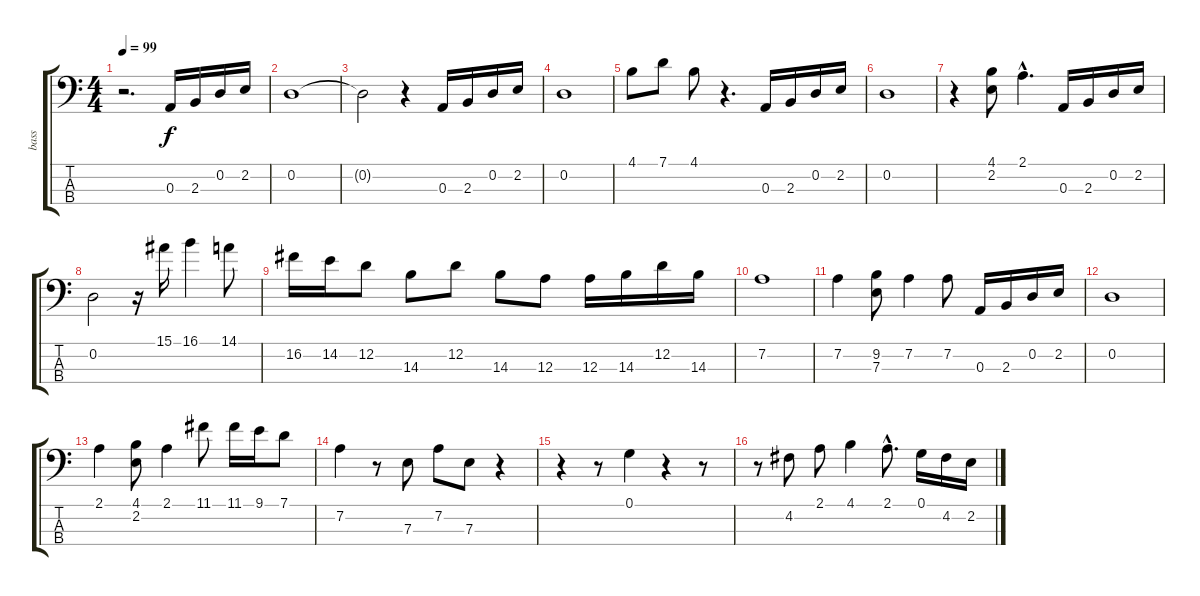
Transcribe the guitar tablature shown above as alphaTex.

\track ("bass " "bass ") {instrument electricbasspick}
\staff {score tabs}
\tuning (G2 D2 A1 E1) {hide}
\ts (4 4)
\tempo 99
\clef f4
\ks c
r.2{d dy f instrument electricbasspick} 0.3.16 2.3.16 0.2.16 2.2.16 |
0.2.1 |
0.2{t}.2 r.4 0.3.16 2.3.16 0.2.16 2.2.16 |
0.2.1 |
4.1.8 7.1.8 4.1.8 r.4{d} 0.3.16 2.3.16 0.2.16 2.2.16 |
0.2.1 |
r.4 (4.1 2.2).8 2.1{hac}.4{d} 0.3.16 2.3.16 0.2.16 2.2.16 |
0.2.2 r.16 15.1.16 16.1.4 14.1.8 |
16.2.16 14.2.16 12.2.8 14.3.8 12.2.8 14.3.8 12.3.8 12.3.16 14.3.16 12.2.16 14.3.16 |
7.2.1 |
7.2.4 (9.2 7.3).8 7.2.4 7.2.8 0.3.16 2.3.16 0.2.16 2.2.16 |
0.2.1 |
2.1.4 (4.1 2.2).8 2.1.4 11.1.8 11.1.16 9.1.16 7.1.8 |
7.2.4 r.8 7.3.8 7.2.8 7.3.8 r.4 |
r.4 r.8 0.1.4 r.4 r.8 |
r.8 4.2.8 2.1.8 4.1.4 2.1{hac}.8{d} 0.1.16 4.2.16 2.2.16
